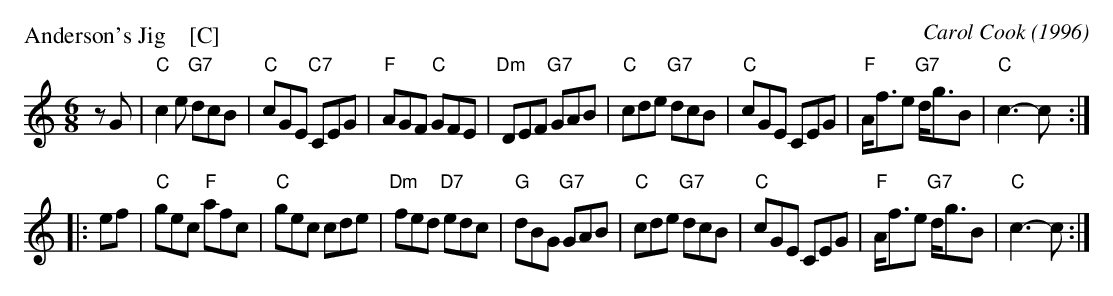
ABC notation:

X:1
P: Anderson's Jig    [C]
C: Carol Cook (1996)
M: 6/8
L: 1/8
K: C
zG \
| "C"c2e "G7"dcB | "C"cGE "C7"CEG \
| "F"AGF "C"GFE | "Dm"DEF "G7"GAB \
| "C"cde "G7"dcB | "C"cGE CEG \
| "F"A<fe "G7"d<gB | "C"c3- c :|
|: ef \
| "C"gec "F"afc | "C"gec cde \
| "Dm"fed "D7"edc | "G"dBG "G7"GAB \
| "C"cde "G7"dcB | "C"cGE CEG \
| "F"A<fe "G7"d<gB | "C"c3- c :|
